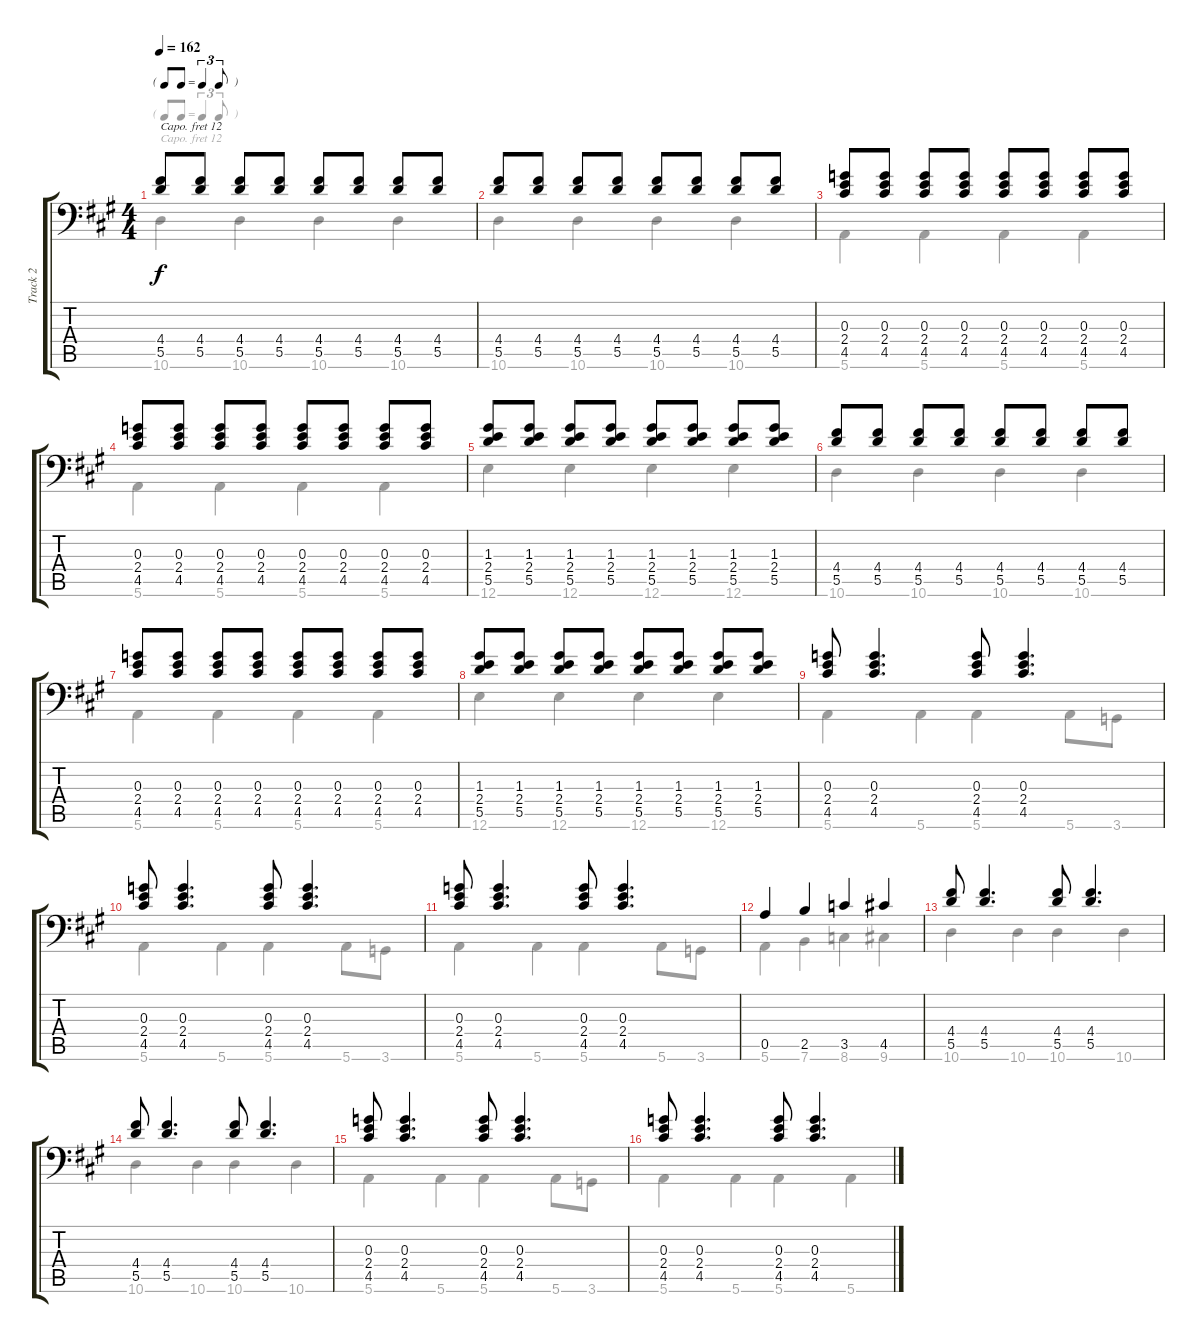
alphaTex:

\track ("Track 2" "Track 2") {instrument acousticgrandpiano}
\staff {score tabs}
\capo 12
\tuning (E4 B3 G3 D3 A2 E1) {hide}
\voice
\ts (4 4)
\tf triplet8th
\tempo 162
\clef f4
\ks a
(4.4 5.5).8{dy f} (4.4 5.5).8 (4.4 5.5).8 (4.4 5.5).8 (4.4 5.5).8 (4.4 5.5).8 (4.4 5.5).8 (4.4 5.5).8 |
(4.4 5.5).8 (4.4 5.5).8 (4.4 5.5).8 (4.4 5.5).8 (4.4 5.5).8 (4.4 5.5).8 (4.4 5.5).8 (4.4 5.5).8 |
(0.3 2.4 4.5).8 (0.3 2.4 4.5).8 (0.3 2.4 4.5).8 (0.3 2.4 4.5).8 (0.3 2.4 4.5).8 (0.3 2.4 4.5).8 (0.3 2.4 4.5).8 (0.3 2.4 4.5).8 |
(0.3 2.4 4.5).8 (0.3 2.4 4.5).8 (0.3 2.4 4.5).8 (0.3 2.4 4.5).8 (0.3 2.4 4.5).8 (0.3 2.4 4.5).8 (0.3 2.4 4.5).8 (0.3 2.4 4.5).8 |
(1.3 2.4 5.5).8 (1.3 2.4 5.5).8 (1.3 2.4 5.5).8 (1.3 2.4 5.5).8 (1.3 2.4 5.5).8 (1.3 2.4 5.5).8 (1.3 2.4 5.5).8 (1.3 2.4 5.5).8 |
(4.4 5.5).8 (4.4 5.5).8 (4.4 5.5).8 (4.4 5.5).8 (4.4 5.5).8 (4.4 5.5).8 (4.4 5.5).8 (4.4 5.5).8 |
(0.3 2.4 4.5).8 (0.3 2.4 4.5).8 (0.3 2.4 4.5).8 (0.3 2.4 4.5).8 (0.3 2.4 4.5).8 (0.3 2.4 4.5).8 (0.3 2.4 4.5).8 (0.3 2.4 4.5).8 |
(1.3 2.4 5.5).8 (1.3 2.4 5.5).8 (1.3 2.4 5.5).8 (1.3 2.4 5.5).8 (1.3 2.4 5.5).8 (1.3 2.4 5.5).8 (1.3 2.4 5.5).8 (1.3 2.4 5.5).8 |
(0.3 2.4 4.5).8 (0.3 2.4 4.5).4{d} (0.3 2.4 4.5).8 (0.3 2.4 4.5).4{d} |
(0.3 2.4 4.5).8 (0.3 2.4 4.5).4{d} (0.3 2.4 4.5).8 (0.3 2.4 4.5).4{d} |
(0.3 2.4 4.5).8 (0.3 2.4 4.5).4{d} (0.3 2.4 4.5).8 (0.3 2.4 4.5).4{d} |
0.5.4 2.5.4 3.5.4 4.5.4 |
(4.4 5.5).8 (4.4 5.5).4{d} (4.4 5.5).8 (4.4 5.5).4{d} |
(4.4 5.5).8 (4.4 5.5).4{d} (4.4 5.5).8 (4.4 5.5).4{d} |
(0.3 2.4 4.5).8 (0.3 2.4 4.5).4{d} (0.3 2.4 4.5).8 (0.3 2.4 4.5).4{d} |
(0.3 2.4 4.5).8 (0.3 2.4 4.5).4{d} (0.3 2.4 4.5).8 (0.3 2.4 4.5).4{d}
\voice
\clef f4
\ottava regular
\simile none
\ks a
10.6.4{dy f} 10.6.4 10.6.4 10.6.4 |
10.6.4 10.6.4 10.6.4 10.6.4 |
5.6.4 5.6.4 5.6.4 5.6.4 |
5.6.4 5.6.4 5.6.4 5.6.4 |
12.6.4 12.6.4 12.6.4 12.6.4 |
10.6.4 10.6.4 10.6.4 10.6.4 |
5.6.4 5.6.4 5.6.4 5.6.4 |
12.6.4 12.6.4 12.6.4 12.6.4 |
5.6.4 5.6.4 5.6.4 5.6.8 3.6.8 |
5.6.4 5.6.4 5.6.4 5.6.8 3.6.8 |
5.6.4 5.6.4 5.6.4 5.6.8 3.6.8 |
5.6.4 7.6.4 8.6.4 9.6.4 |
10.6.4 10.6.4 10.6.4 10.6.4 |
10.6.4 10.6.4 10.6.4 10.6.4 |
5.6.4 5.6.4 5.6.4 5.6.8 3.6.8 |
5.6.4 5.6.4 5.6.4 5.6.4
